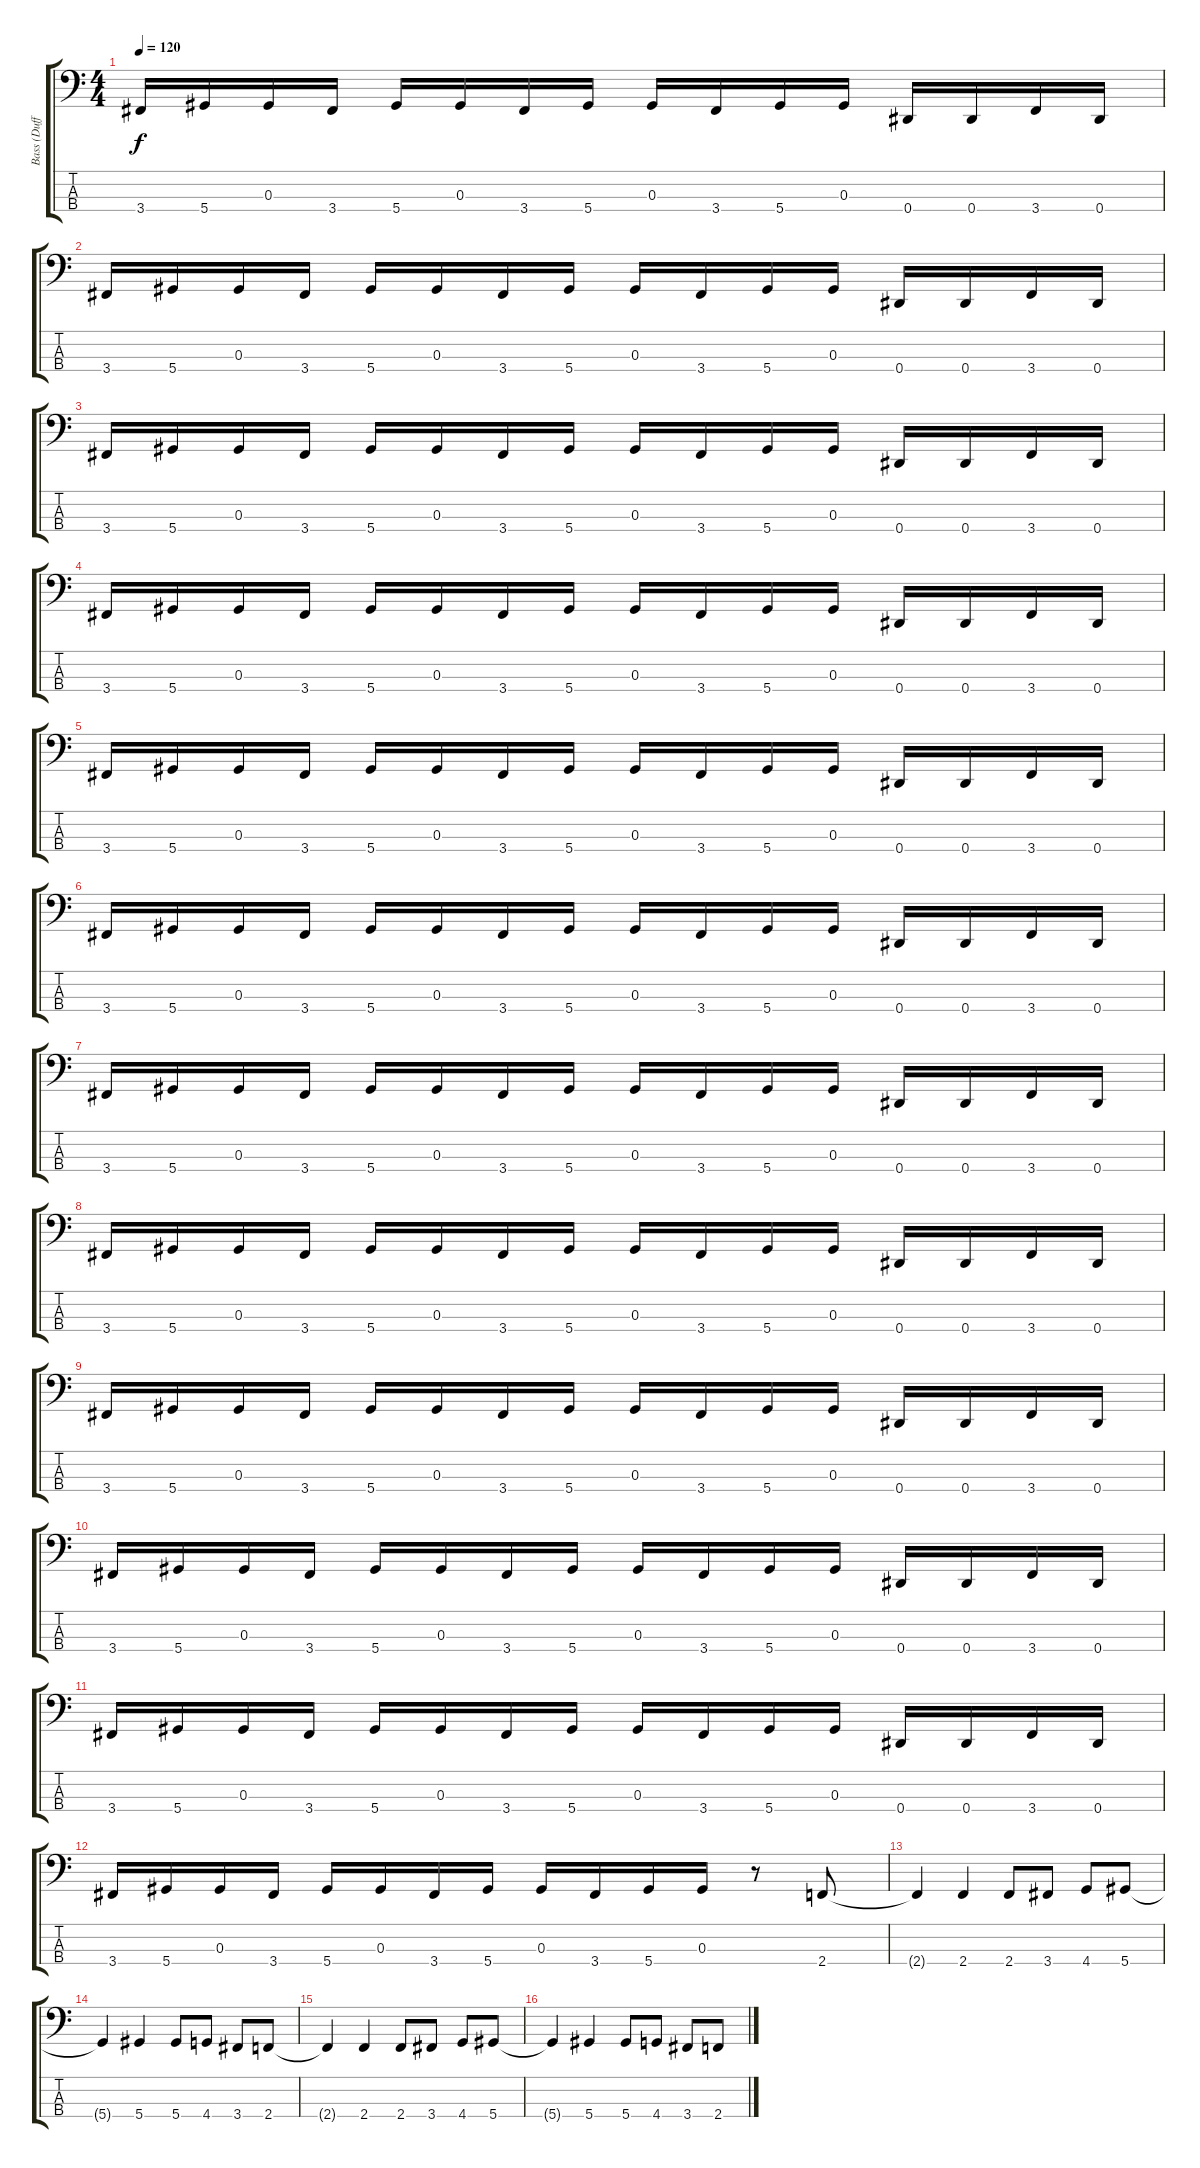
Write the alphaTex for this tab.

\track ("Bass (Duff)" "Bass (Duff") {instrument electricbasspick}
\staff {score tabs}
\tuning (Gb2 Db2 Ab1 Eb1) {hide}
\ts (4 4)
\tempo 120
\clef f4
\ks c
3.4.16{dy f} 5.4.16 0.3.16 3.4.16 5.4.16 0.3.16 3.4.16 5.4.16 0.3.16 3.4.16 5.4.16 0.3.16 0.4.16 0.4.16 3.4.16 0.4.16 |
3.4.16 5.4.16 0.3.16 3.4.16 5.4.16 0.3.16 3.4.16 5.4.16 0.3.16 3.4.16 5.4.16 0.3.16 0.4.16 0.4.16 3.4.16 0.4.16 |
3.4.16 5.4.16 0.3.16 3.4.16 5.4.16 0.3.16 3.4.16 5.4.16 0.3.16 3.4.16 5.4.16 0.3.16 0.4.16 0.4.16 3.4.16 0.4.16 |
3.4.16 5.4.16 0.3.16 3.4.16 5.4.16 0.3.16 3.4.16 5.4.16 0.3.16 3.4.16 5.4.16 0.3.16 0.4.16 0.4.16 3.4.16 0.4.16 |
3.4.16 5.4.16 0.3.16 3.4.16 5.4.16 0.3.16 3.4.16 5.4.16 0.3.16 3.4.16 5.4.16 0.3.16 0.4.16 0.4.16 3.4.16 0.4.16 |
3.4.16 5.4.16 0.3.16 3.4.16 5.4.16 0.3.16 3.4.16 5.4.16 0.3.16 3.4.16 5.4.16 0.3.16 0.4.16 0.4.16 3.4.16 0.4.16 |
3.4.16 5.4.16 0.3.16 3.4.16 5.4.16 0.3.16 3.4.16 5.4.16 0.3.16 3.4.16 5.4.16 0.3.16 0.4.16 0.4.16 3.4.16 0.4.16 |
3.4.16 5.4.16 0.3.16 3.4.16 5.4.16 0.3.16 3.4.16 5.4.16 0.3.16 3.4.16 5.4.16 0.3.16 0.4.16 0.4.16 3.4.16 0.4.16 |
3.4.16 5.4.16 0.3.16 3.4.16 5.4.16 0.3.16 3.4.16 5.4.16 0.3.16 3.4.16 5.4.16 0.3.16 0.4.16 0.4.16 3.4.16 0.4.16 |
3.4.16 5.4.16 0.3.16 3.4.16 5.4.16 0.3.16 3.4.16 5.4.16 0.3.16 3.4.16 5.4.16 0.3.16 0.4.16 0.4.16 3.4.16 0.4.16 |
3.4.16 5.4.16 0.3.16 3.4.16 5.4.16 0.3.16 3.4.16 5.4.16 0.3.16 3.4.16 5.4.16 0.3.16 0.4.16 0.4.16 3.4.16 0.4.16 |
3.4.16 5.4.16 0.3.16 3.4.16 5.4.16 0.3.16 3.4.16 5.4.16 0.3.16 3.4.16 5.4.16 0.3.16 r.8 2.4.8 |
2.4{t}.4 2.4.4 2.4.8 3.4.8 4.4.8 5.4.8 |
5.4{t}.4 5.4.4 5.4.8 4.4.8 3.4.8 2.4.8 |
2.4{t}.4 2.4.4 2.4.8 3.4.8 4.4.8 5.4.8 |
5.4{t}.4 5.4.4 5.4.8 4.4.8 3.4.8 2.4.8
